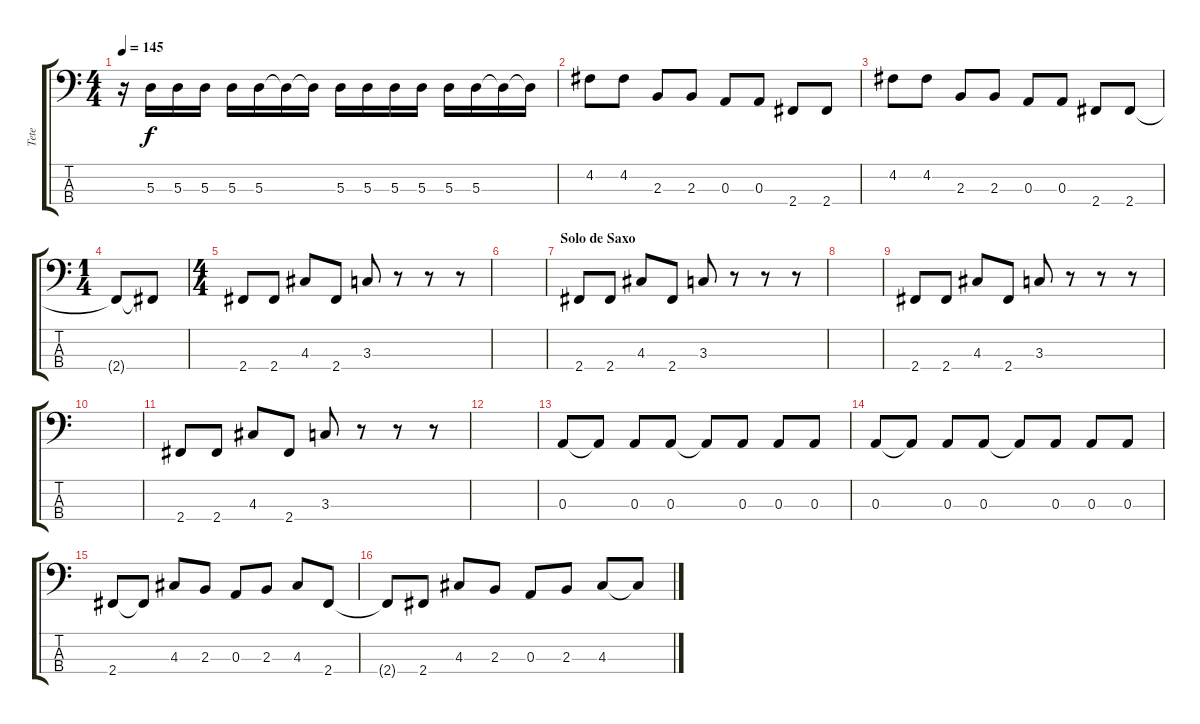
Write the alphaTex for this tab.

\track ("Tete" "Tete") {instrument electricbassfinger}
\staff {score tabs}
\tuning (G2 D2 A1 E1) {hide}
\ts (4 4)
\tempo 145
\clef f4
\ks c
r.16{dy f} 5.3.16 5.3.16 5.3.16 5.3.16 5.3.16 5.3{t}.16 5.3{t}.16 5.3.16 5.3.16 5.3.16 5.3.16 5.3.16 5.3.16 5.3{t}.16 5.3{t}.16 |
4.2.8 4.2.8 2.3.8 2.3.8 0.3.8 0.3.8 2.4.8 2.4.8 |
4.2.8 4.2.8 2.3.8 2.3.8 0.3.8 0.3.8 2.4.8 2.4.8 |
\ts (1 4)
2.4{t}.8 2.4{t}.8 |
\ts (4 4)
2.4.8 2.4.8 4.3.8 2.4.8 3.3.8 r.8 r.8 r.8 |
|
\section ("" "Solo de Saxo")
2.4.8 2.4.8 4.3.8 2.4.8 3.3.8 r.8 r.8 r.8 |
|
2.4.8 2.4.8 4.3.8 2.4.8 3.3.8 r.8 r.8 r.8 |
|
2.4.8 2.4.8 4.3.8 2.4.8 3.3.8 r.8 r.8 r.8 |
|
0.3.8 0.3{t}.8 0.3.8 0.3.8 0.3{t}.8 0.3.8 0.3.8 0.3.8 |
0.3.8 0.3{t}.8 0.3.8 0.3.8 0.3{t}.8 0.3.8 0.3.8 0.3.8 |
2.4.8 2.4{t}.8 4.3.8 2.3.8 0.3.8 2.3.8 4.3.8 2.4.8 |
2.4{t}.8 2.4.8 4.3.8 2.3.8 0.3.8 2.3.8 4.3.8 4.3{t}.8
